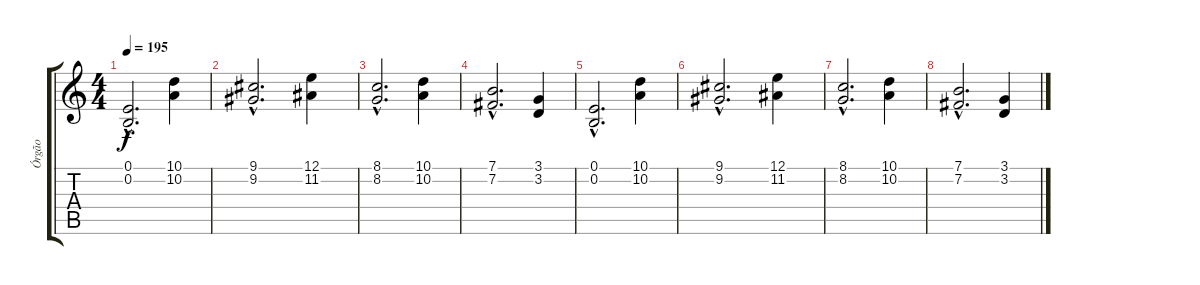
\track ("Órgão" "Órgão") {instrument churchorgan}
\staff {score tabs}
\tuning (E4 B3 G3 D3 A2 E2) {hide}
\ts (4 4)
\tempo 195
\clef g2
\ks c
(0.1{hac} 0.2{hac}).2{d dy f} (10.1 10.2).4 |
(9.1{hac} 9.2{hac}).2{d} (12.1 11.2).4 |
(8.1{hac} 8.2{hac}).2{d} (10.1 10.2).4 |
(7.1{hac} 7.2{hac}).2{d} (3.1 3.2).4 |
(0.1{hac} 0.2{hac}).2{d} (10.1 10.2).4 |
(9.1{hac} 9.2{hac}).2{d} (12.1 11.2).4 |
(8.1{hac} 8.2{hac}).2{d} (10.1 10.2).4 |
(7.1{hac} 7.2{hac}).2{d} (3.1 3.2).4
